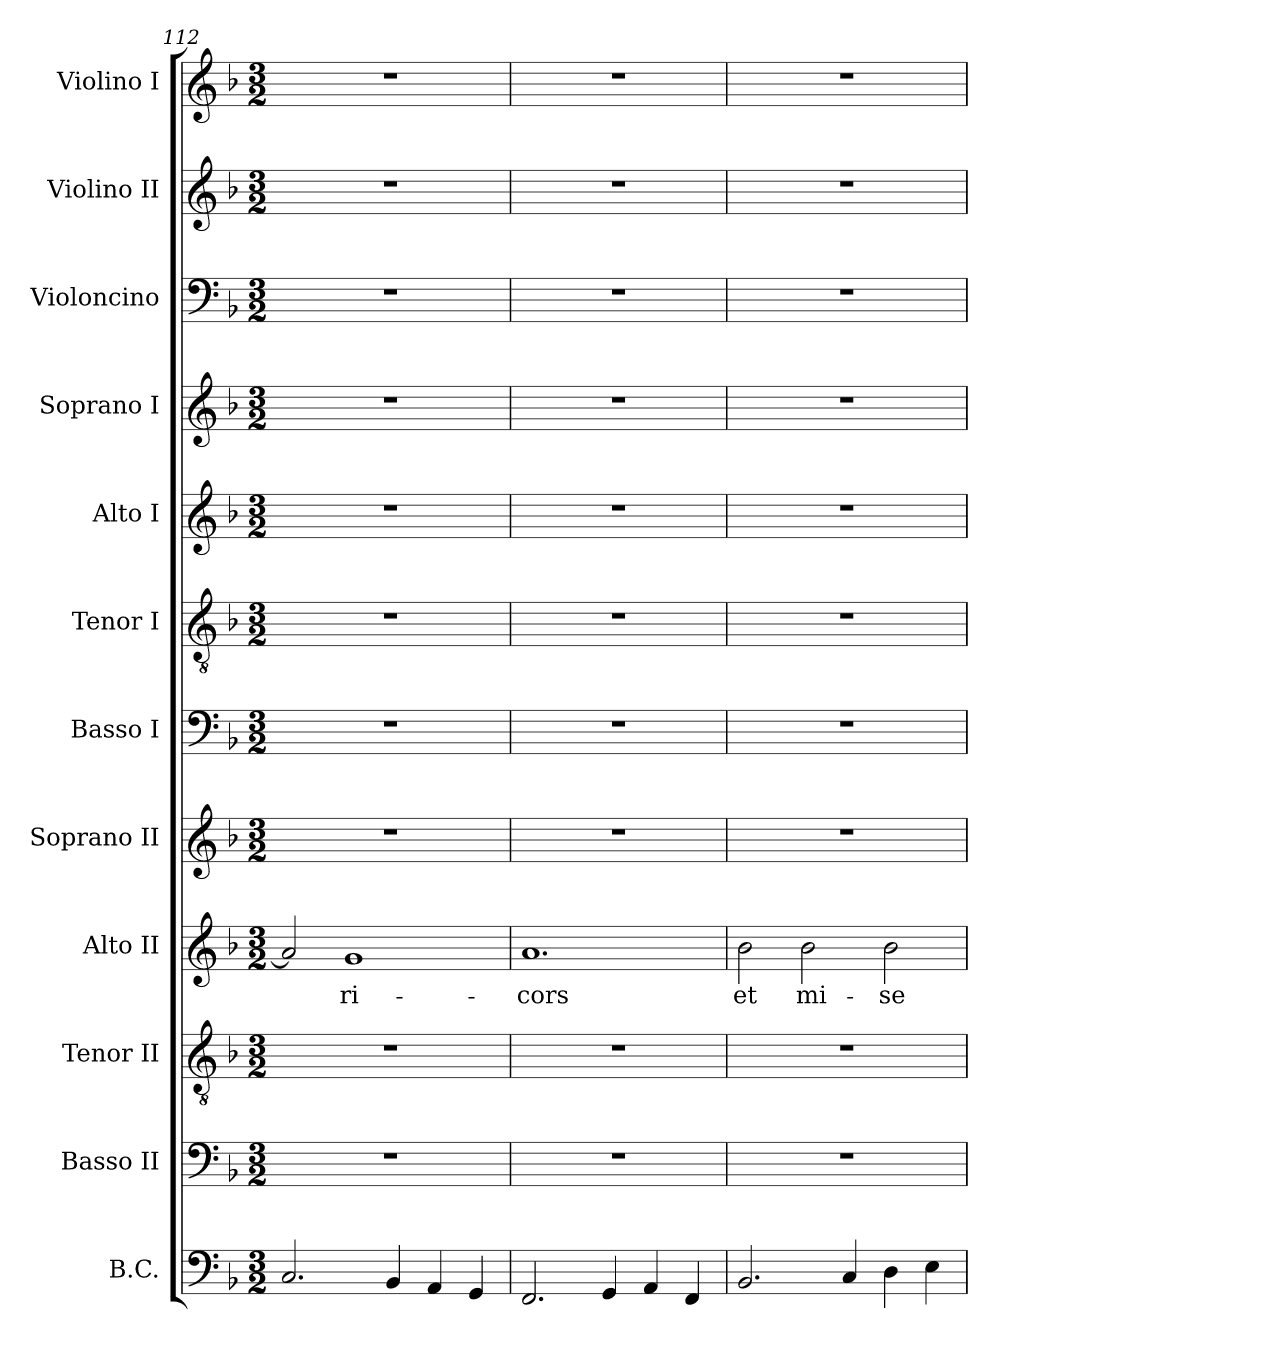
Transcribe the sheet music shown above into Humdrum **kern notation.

**kern	**kern	**kern	**kern	**text	**kern	**kern	**kern	**kern	**kern	**kern	**kern	**kern
*part12	*part11	*part10	*part9	*part9	*part8	*part7	*part6	*part5	*part4	*part3	*part2	*part1
*staff12	*staff11	*staff10	*staff9	*staff9	*staff8	*staff7	*staff6	*staff5	*staff4	*staff3	*staff2	*staff1
*I"B.C.	*I"Basso II	*I"Tenor II	*I"Alto II	*	*I"Soprano II	*I"Basso I	*I"Tenor I	*I"Alto I	*I"Soprano I	*I"Violoncino	*I"Violino II	*I"Violino I
*I'BC	*I'B 2	*I'T 2	*I'A 2	*	*I'S 2	*I'B 1	*I'T 1	*I'A 1	*I'S 1	*I'Vc.	*I'Vln. II	*I'Vln. I
*clefF4	*clefF4	*clefGv2	*clefG2	*	*clefG2	*clefF4	*clefGv2	*clefG2	*clefG2	*clefF4	*clefG2	*clefG2
*k[b-]	*k[b-]	*k[b-]	*k[b-]	*	*k[b-]	*k[b-]	*k[b-]	*k[b-]	*k[b-]	*k[b-]	*k[b-]	*k[b-]
*F:	*F:	*F:	*F:	*	*F:	*F:	*F:	*F:	*F:	*F:	*F:	*F:
*M3/2	*M3/2	*M3/2	*M3/2	*	*M3/2	*M3/2	*M3/2	*M3/2	*M3/2	*M3/2	*M3/2	*M3/2
=112	=112	=112	=112	=112	=112	=112	=112	=112	=112	=112	=112	=112
2.C/	1.r	1.r	2a/]	.	1.r	1.r	1.r	1.r	1.r	1.r	1.r	1.r
!	!	!	!	!LO:LY:b	!	!	!	!	!	!	!	!
.	.	.	1g	-ri-	.	.	.	.	.	.	.	.
4BB-/	.	.	.	.	.	.	.	.	.	.	.	.
4AA/	.	.	.	.	.	.	.	.	.	.	.	.
4GG/	.	.	.	.	.	.	.	.	.	.	.	.
=113	=113	=113	=113	=113	=113	=113	=113	=113	=113	=113	=113	=113
!	!	!	!	!LO:LY:b	!	!	!	!	!	!	!	!
2.FF/	1.r	1.r	1.a	-cors	1.r	1.r	1.r	1.r	1.r	1.r	1.r	1.r
4GG/	.	.	.	.	.	.	.	.	.	.	.	.
4AA/	.	.	.	.	.	.	.	.	.	.	.	.
4FF/	.	.	.	.	.	.	.	.	.	.	.	.
!!LO:LB:g=z
=114	=114	=114	=114	=114	=114	=114	=114	=114	=114	=114	=114	=114
!	!	!	!	!LO:LY:b	!	!	!	!	!	!	!	!
2.BB-/	1.r	1.r	2b-\	et	1.r	1.r	1.r	1.r	1.r	1.r	1.r	1.r
!	!	!	!	!LO:LY:b	!	!	!	!	!	!	!	!
.	.	.	2b-\	mi-	.	.	.	.	.	.	.	.
4C/	.	.	.	.	.	.	.	.	.	.	.	.
!	!	!	!	!LO:LY:b	!	!	!	!	!	!	!	!
4D\	.	.	2b-\	-se-	.	.	.	.	.	.	.	.
4E\	.	.	.	.	.	.	.	.	.	.	.	.
=	=	=	=	=	=	=	=	=	=	=	=	=
*-	*-	*-	*-	*-	*-	*-	*-	*-	*-	*-	*-	*-
